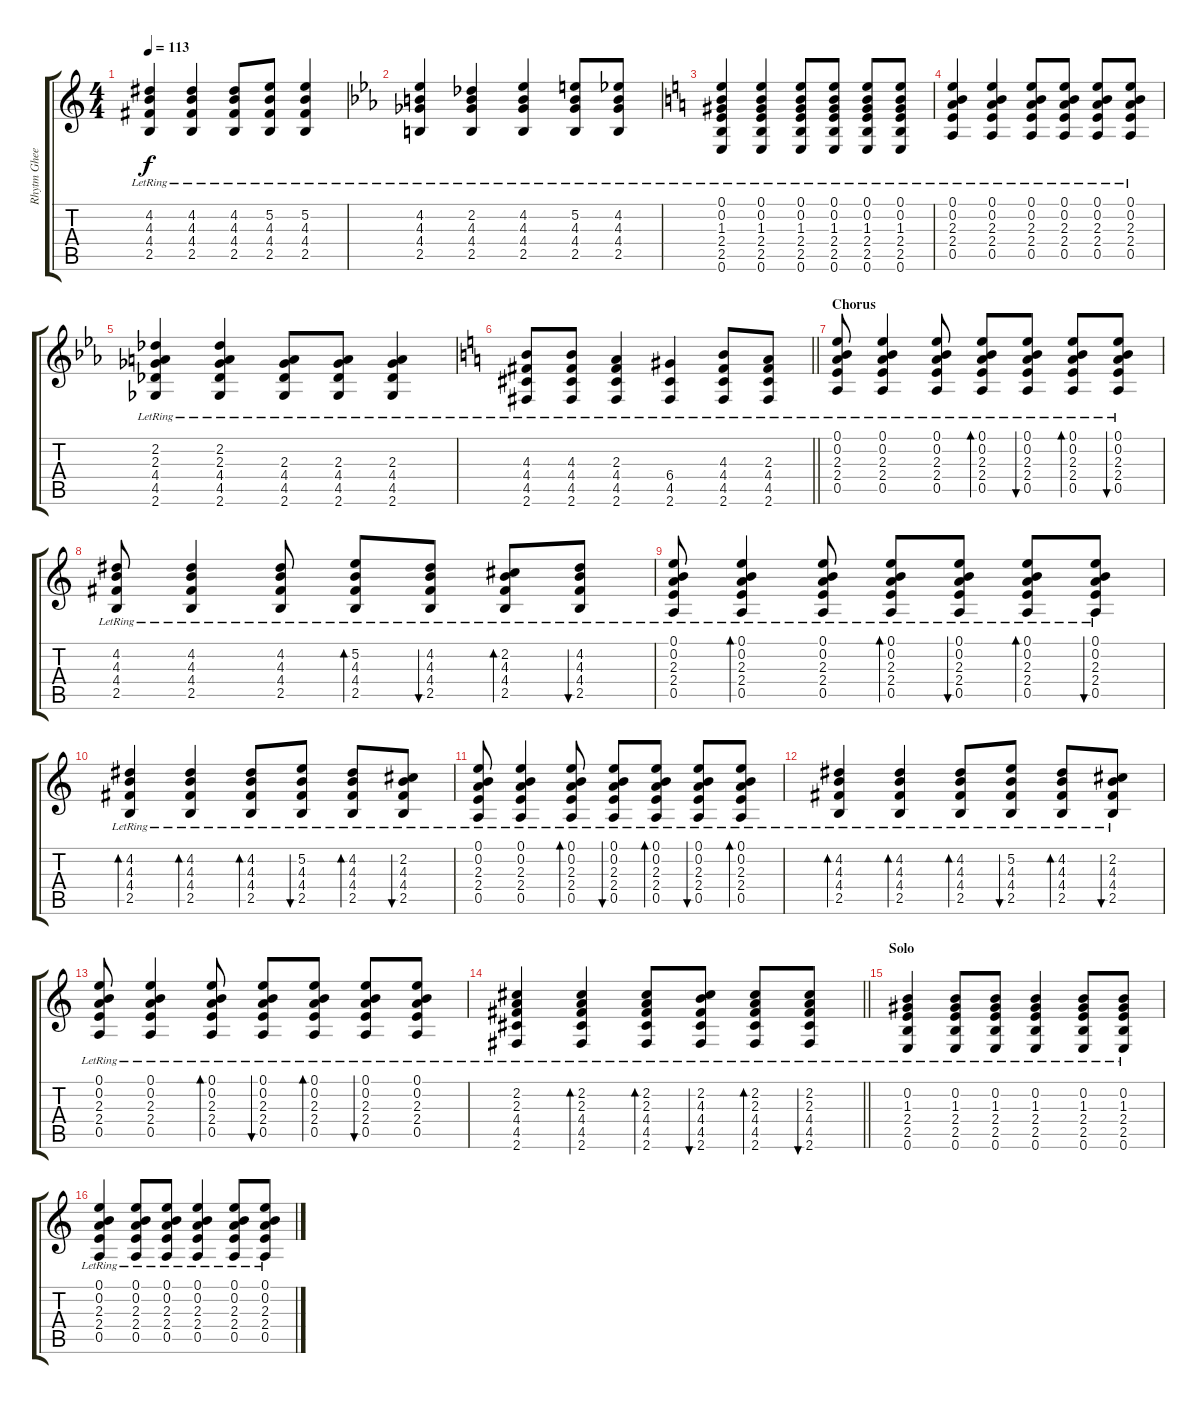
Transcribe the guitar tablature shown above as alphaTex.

\track ("Rhytm Gheetar" "Rhytm Ghee") {instrument acousticguitarsteel}
\staff {score tabs}
\tuning (E4 B3 G3 D3 A2 E2) {hide}
\ts (4 4)
\tempo 113
\clef g2
\ks c
(4.2{lr} 4.3{lr} 4.4{lr} 2.5{lr}).4{dy f} (4.2{lr} 4.3 4.4 2.5).4 (4.2 4.3{lr} 4.4 2.5).8 (5.2{lr} 4.3 4.4 2.5).8 (5.2{lr} 4.3 4.4 2.5).4 |
\ks eb
(4.2{lr} 4.3 4.4 2.5).4 (2.2{lr} 4.3 4.4 2.5).4 (4.2{lr} 4.3 4.4 2.5).4 (5.2{lr} 4.3 4.4 2.5).8 (4.2{lr} 4.3 4.4 2.5).8 |
\ks c
(0.1 0.2{lr} 1.3{lr} 2.4{lr} 2.5{lr} 0.6).4 (0.1 0.2{lr} 1.3{lr} 2.4{lr} 2.5{lr} 0.6).4 (0.1 0.2{lr} 1.3{lr} 2.4{lr} 2.5{lr} 0.6).8 (0.1 0.2{lr} 1.3{lr} 2.4{lr} 2.5{lr} 0.6).8 (0.1 0.2{lr} 1.3{lr} 2.4{lr} 2.5{lr} 0.6).8 (0.1 0.2{lr} 1.3{lr} 2.4{lr} 2.5{lr} 0.6).8 |
(0.1{lr} 0.2{lr} 2.3{lr} 2.4 0.5{lr}).4 (0.1{lr} 0.2{lr} 2.3{lr} 2.4{lr} 0.5{lr}).4 (0.1{lr} 0.2{lr} 2.3{lr} 2.4{lr} 0.5{lr}).8 (0.1{lr} 0.2{lr} 2.3{lr} 2.4{lr} 0.5{lr}).8 (0.1{lr} 0.2{lr} 2.3{lr} 2.4{lr} 0.5{lr}).8 (0.1{lr} 0.2{lr} 2.3{lr} 2.4{lr} 0.5{lr}).8 |
\ks eb
(2.2{lr} 2.3{lr} 4.4{lr} 4.5{lr} 2.6{lr}).4 (2.2 2.3{lr} 4.4 4.5 2.6).4 (2.3 4.4{lr} 4.5 2.6).8 (2.3{lr} 4.4 4.5 2.6).8 (2.3{lr} 4.4 4.5 2.6).4 |
\barLineRight lightlight
\ks c
(4.3{lr} 4.4 4.5 2.6).8 (4.3{lr} 4.4 4.5 2.6).8 (2.3 4.4{lr} 4.5 2.6).4 (6.4{lr} 4.5 2.6).4 (4.3{lr} 4.4 4.5 2.6).8 (2.3 4.4{lr} 4.5 2.6).8 |
\section ("" "Chorus")
(0.1{lr} 0.2{lr} 2.3{lr} 2.4{lr} 0.5{lr}).8 (0.1{lr} 0.2{lr} 2.3{lr} 2.4{lr} 0.5{lr}).4 (0.1{lr} 0.2{lr} 2.3{lr} 2.4{lr} 0.5{lr}).8 (0.1{lr} 0.2{lr} 2.3{lr} 2.4{lr} 0.5{lr}).8{bd 60} (0.1{lr} 0.2{lr} 2.3{lr} 2.4{lr} 0.5{lr}).8{bu 60} (0.1{lr} 0.2{lr} 2.3{lr} 2.4{lr} 0.5{lr}).8{bd 60} (0.1{lr} 0.2{lr} 2.3{lr} 2.4{lr} 0.5{lr}).8{bu 60} |
(4.2{lr} 4.3{lr} 4.4{lr} 2.5{lr}).8 (4.2{lr} 4.3{lr} 4.4{lr} 2.5{lr}).4 (4.2{lr} 4.3{lr} 4.4{lr} 2.5{lr}).8 (5.2{lr} 4.3{lr} 4.4{lr} 2.5{lr}).8{bd 60} (4.2{lr} 4.3{lr} 4.4{lr} 2.5{lr}).8{bu 60} (2.2{lr} 4.3{lr} 4.4{lr} 2.5{lr}).8{bd 60} (4.2{lr} 4.3{lr} 4.4{lr} 2.5{lr}).8{bu 60} |
(0.1{lr} 0.2{lr} 2.3{lr} 2.4{lr} 0.5{lr}).8 (0.1{lr} 0.2{lr} 2.3{lr} 2.4{lr} 0.5{lr}).4{bd 60} (0.1{lr} 0.2{lr} 2.3{lr} 2.4{lr} 0.5{lr}).8 (0.1{lr} 0.2{lr} 2.3{lr} 2.4{lr} 0.5{lr}).8{bd 60} (0.1{lr} 0.2{lr} 2.3{lr} 2.4{lr} 0.5{lr}).8{bu 60} (0.1{lr} 0.2{lr} 2.3{lr} 2.4{lr} 0.5{lr}).8{bd 60} (0.1{lr} 0.2{lr} 2.3{lr} 2.4{lr} 0.5{lr}).8{bu 60} |
(4.2{lr} 4.3{lr} 4.4{lr} 2.5{lr}).4{bd 60} (4.2{lr} 4.3{lr} 4.4{lr} 2.5{lr}).4{bd 120} (4.2{lr} 4.3{lr} 4.4{lr} 2.5{lr}).8{bd 120} (5.2{lr} 4.3{lr} 4.4{lr} 2.5{lr}).8{bu 120} (4.2{lr} 4.3{lr} 4.4{lr} 2.5{lr}).8{bd 120} (2.2{lr} 4.3{lr} 4.4{lr} 2.5{lr}).8{bu 120} |
(0.1{lr} 0.2{lr} 2.3{lr} 2.4{lr} 0.5{lr}).8 (0.1{lr} 0.2{lr} 2.3{lr} 2.4{lr} 0.5{lr}).4 (0.1{lr} 0.2{lr} 2.3{lr} 2.4{lr} 0.5{lr}).8{bd 120} (0.1{lr} 0.2{lr} 2.3{lr} 2.4{lr} 0.5{lr}).8{bu 120} (0.1{lr} 0.2{lr} 2.3{lr} 2.4{lr} 0.5{lr}).8{bd 120} (0.1{lr} 0.2{lr} 2.3{lr} 2.4{lr} 0.5{lr}).8{bu 120} (0.1{lr} 0.2{lr} 2.3{lr} 2.4{lr} 0.5{lr}).8{bd 120} |
(4.2{lr} 4.3{lr} 4.4{lr} 2.5{lr}).4{bd 60} (4.2{lr} 4.3{lr} 4.4{lr} 2.5{lr}).4{bd 120} (4.2{lr} 4.3{lr} 4.4{lr} 2.5{lr}).8{bd 120} (5.2{lr} 4.3{lr} 4.4{lr} 2.5{lr}).8{bu 120} (4.2{lr} 4.3{lr} 4.4{lr} 2.5{lr}).8{bd 120} (2.2{lr} 4.3{lr} 4.4{lr} 2.5{lr}).8{bu 120} |
(0.1{lr} 0.2{lr} 2.3{lr} 2.4{lr} 0.5{lr}).8 (0.1{lr} 0.2{lr} 2.3{lr} 2.4{lr} 0.5{lr}).4 (0.1{lr} 0.2{lr} 2.3{lr} 2.4{lr} 0.5{lr}).8{bd 120} (0.1{lr} 0.2{lr} 2.3{lr} 2.4{lr} 0.5{lr}).8{bu 120} (0.1{lr} 0.2{lr} 2.3{lr} 2.4{lr} 0.5{lr}).8{bd 120} (0.1{lr} 0.2{lr} 2.3{lr} 2.4{lr} 0.5{lr}).8{bu 120} (0.1{lr} 0.2{lr} 2.3{lr} 2.4{lr} 0.5{lr}).8 |
\barLineRight lightlight
(2.2{lr} 2.3{lr} 4.4{lr} 4.5{lr} 2.6).4 (2.2{lr} 2.3{lr} 4.4{lr} 4.5{lr} 2.6).4{bd 120} (2.2{lr} 2.3{lr} 4.4{lr} 4.5{lr} 2.6).8{bd 120} (2.2{lr} 4.3{lr} 4.4{lr} 4.5{lr} 2.6).8{bu 120} (2.2{lr} 2.3{lr} 4.4{lr} 4.5{lr} 2.6).8{bd 120} (2.2{lr} 2.3{lr} 4.4{lr} 4.5{lr} 2.6).8{bu 120} |
\section ("" "Solo")
(0.2{lr} 1.3{lr} 2.4{lr} 2.5{lr} 0.6).4 (0.2{lr} 1.3{lr} 2.4{lr} 2.5{lr} 0.6).8 (0.2{lr} 1.3{lr} 2.4{lr} 2.5{lr} 0.6).8 (0.2{lr} 1.3{lr} 2.4{lr} 2.5{lr} 0.6).4 (0.2{lr} 1.3{lr} 2.4{lr} 2.5{lr} 0.6).8 (0.2{lr} 1.3{lr} 2.4{lr} 2.5{lr} 0.6).8 |
(0.1{lr} 0.2{lr} 2.3{lr} 2.4{lr} 0.5{lr}).4 (0.1{lr} 0.2{lr} 2.3{lr} 2.4{lr} 0.5{lr}).8 (0.1{lr} 0.2{lr} 2.3{lr} 2.4{lr} 0.5{lr}).8 (0.1{lr} 0.2{lr} 2.3{lr} 2.4{lr} 0.5{lr}).4 (0.1{lr} 0.2{lr} 2.3{lr} 2.4{lr} 0.5{lr}).8 (0.1{lr} 0.2{lr} 2.3{lr} 2.4{lr} 0.5{lr}).8
